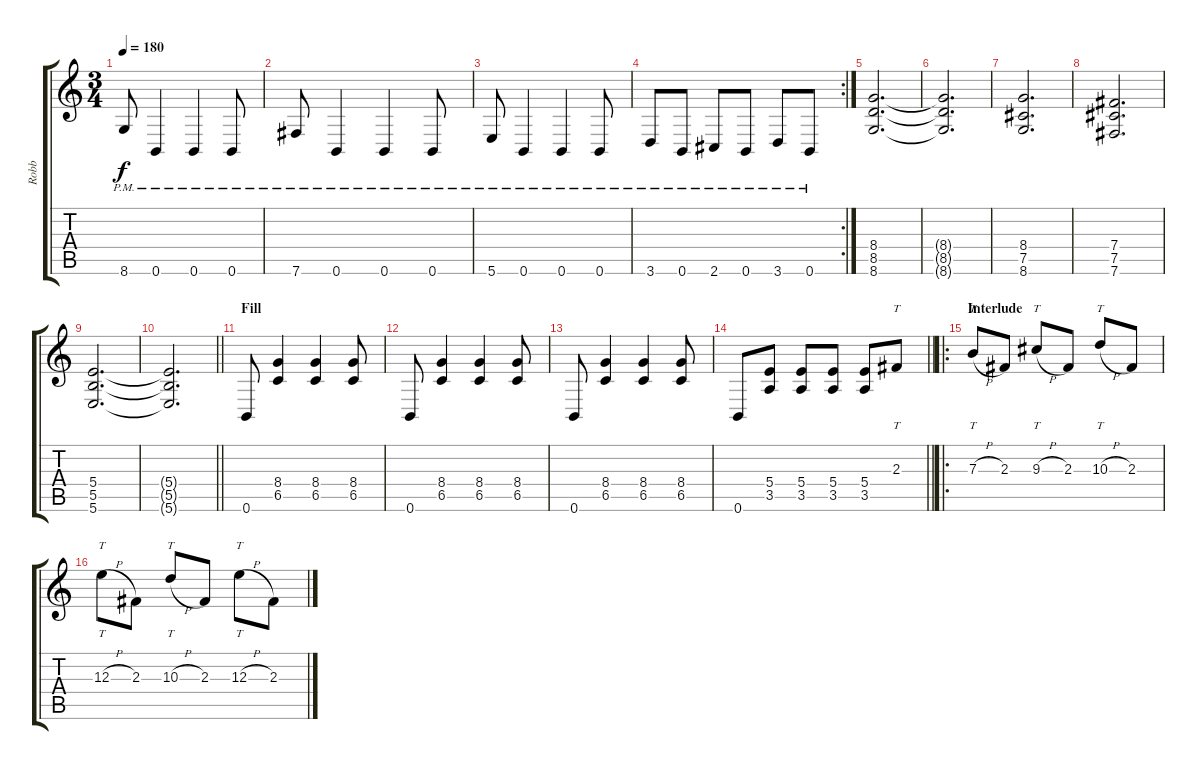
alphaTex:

\track ("Robb" "Robb") {instrument distortionguitar}
\staff {score tabs}
\tuning (Db4 Ab3 E3 B2 Gb2 B1) {hide}
\ts (3 4)
\tempo 180
\clef g2
\ks c
8.6{pm}.8{dy f} 0.6{pm}.4 0.6{pm}.4 0.6{pm}.8 |
7.6{pm}.8 0.6{pm}.4 0.6{pm}.4 0.6{pm}.8 |
5.6{pm}.8 0.6{pm}.4 0.6{pm}.4 0.6{pm}.8 |
\rc 2
3.6{pm}.8 0.6{pm}.8 2.6{pm}.8 0.6{pm}.8 3.6{pm}.8 0.6{pm}.8 |
(8.4 8.5 8.6).2{d} |
(8.4{t} 8.5{t} 8.6{t}).2{d} |
(8.4 7.5 8.6).2{d} |
(7.4 7.5 7.6).2{d} |
(5.4 5.5 5.6).2{d} |
\barLineRight lightlight
(5.4{t} 5.5{t} 5.6{t}).2{d} |
\section ("" "Fill")
0.6.8 (8.4 6.5).4 (8.4 6.5).4 (8.4 6.5).8 |
0.6.8 (8.4 6.5).4 (8.4 6.5).4 (8.4 6.5).8 |
0.6.8 (8.4 6.5).4 (8.4 6.5).4 (8.4 6.5).8 |
\barLineRight lightlight
0.6.8 (5.4 3.5).8 (5.4 3.5).8 (5.4 3.5).8 (5.4 3.5).8 2.3.8{tt} |
\ro
\section ("" "Interlude")
7.3{h}.8{tt} 2.3.8 9.3{h}.8{tt} 2.3.8 10.3{h}.8{tt} 2.3.8 |
12.3{h}.8{tt} 2.3.8 10.3{h}.8{tt} 2.3.8 12.3{h}.8{tt} 2.3.8
